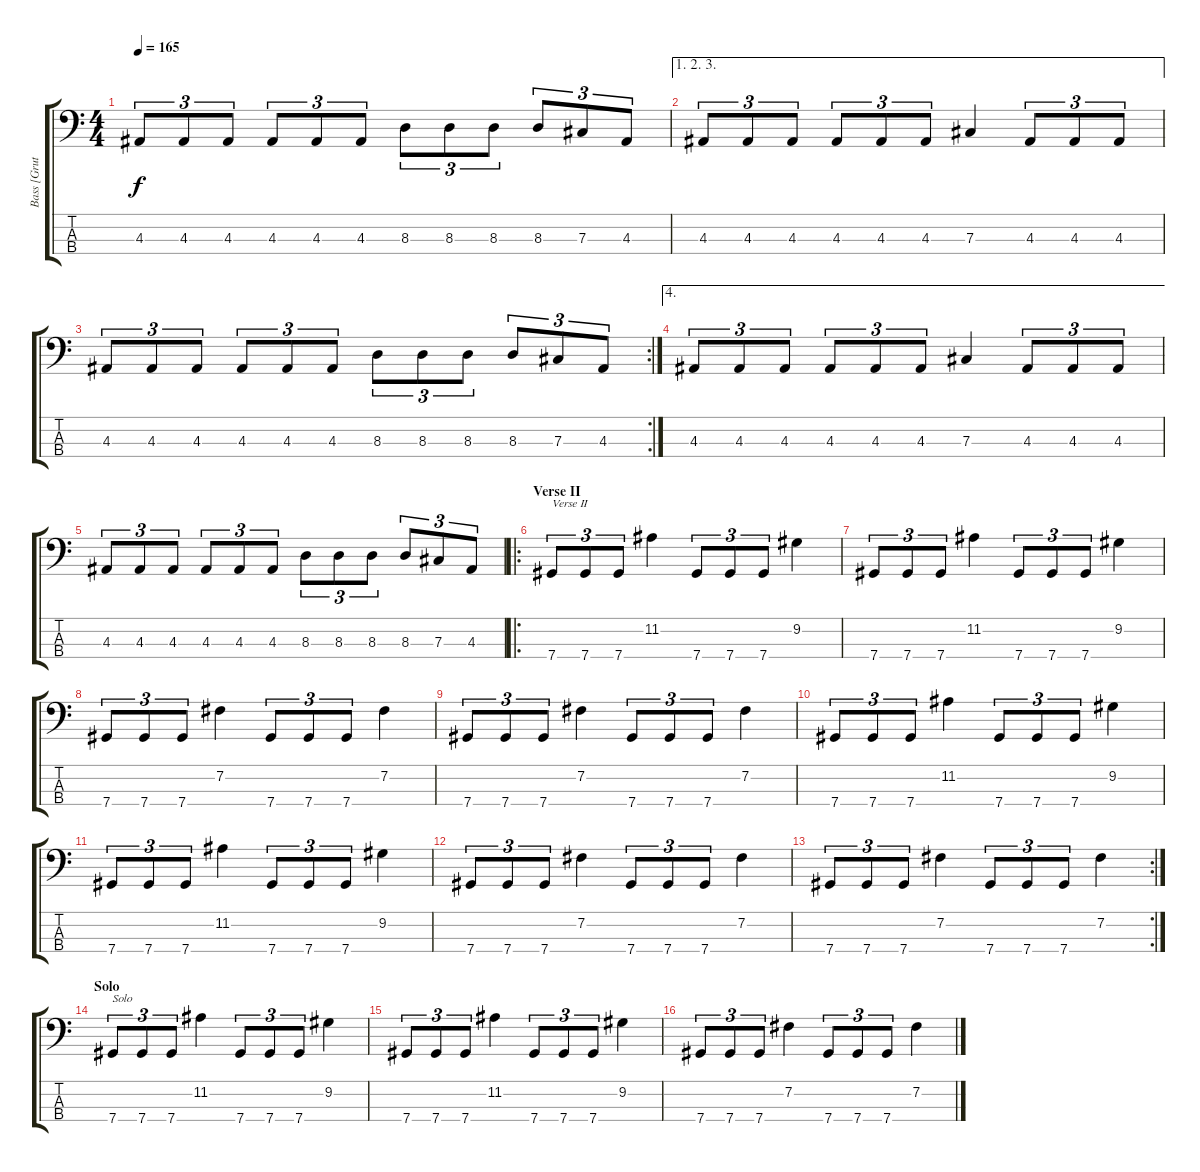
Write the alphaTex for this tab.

\track ("Bass [Grutle Kjellsson]" "Bass [Grut") {instrument electricbassfinger}
\staff {score tabs}
\tuning (E2 B1 Gb1 Db1) {hide}
\ts (4 4)
\tempo 165
\clef f4
\ks c
4.3.8{tu (3 2) dy f} 4.3.8{tu (3 2)} 4.3.8{tu (3 2)} 4.3.8{tu (3 2)} 4.3.8{tu (3 2)} 4.3.8{tu (3 2)} 8.3.8{tu (3 2)} 8.3.8{tu (3 2)} 8.3.8{tu (3 2)} 8.3.8{tu (3 2)} 7.3.8{tu (3 2)} 4.3.8{tu (3 2)} |
\ae (1 2 3)
4.3.8{tu (3 2)} 4.3.8{tu (3 2)} 4.3.8{tu (3 2)} 4.3.8{tu (3 2)} 4.3.8{tu (3 2)} 4.3.8{tu (3 2)} 7.3.4 4.3.8{tu (3 2)} 4.3.8{tu (3 2)} 4.3.8{tu (3 2)} |
\rc 2
4.3.8{tu (3 2)} 4.3.8{tu (3 2)} 4.3.8{tu (3 2)} 4.3.8{tu (3 2)} 4.3.8{tu (3 2)} 4.3.8{tu (3 2)} 8.3.8{tu (3 2)} 8.3.8{tu (3 2)} 8.3.8{tu (3 2)} 8.3.8{tu (3 2)} 7.3.8{tu (3 2)} 4.3.8{tu (3 2)} |
\ae 4
4.3.8{tu (3 2)} 4.3.8{tu (3 2)} 4.3.8{tu (3 2)} 4.3.8{tu (3 2)} 4.3.8{tu (3 2)} 4.3.8{tu (3 2)} 7.3.4 4.3.8{tu (3 2)} 4.3.8{tu (3 2)} 4.3.8{tu (3 2)} |
4.3.8{tu (3 2)} 4.3.8{tu (3 2)} 4.3.8{tu (3 2)} 4.3.8{tu (3 2)} 4.3.8{tu (3 2)} 4.3.8{tu (3 2)} 8.3.8{tu (3 2)} 8.3.8{tu (3 2)} 8.3.8{tu (3 2)} 8.3.8{tu (3 2)} 7.3.8{tu (3 2)} 4.3.8{tu (3 2)} |
\ro
\section ("" "Verse II")
7.4.8{tu (3 2) txt "Verse II"} 7.4.8{tu (3 2)} 7.4.8{tu (3 2)} 11.2.4 7.4.8{tu (3 2)} 7.4.8{tu (3 2)} 7.4.8{tu (3 2)} 9.2.4 |
7.4.8{tu (3 2)} 7.4.8{tu (3 2)} 7.4.8{tu (3 2)} 11.2.4 7.4.8{tu (3 2)} 7.4.8{tu (3 2)} 7.4.8{tu (3 2)} 9.2.4 |
7.4.8{tu (3 2)} 7.4.8{tu (3 2)} 7.4.8{tu (3 2)} 7.2.4 7.4.8{tu (3 2)} 7.4.8{tu (3 2)} 7.4.8{tu (3 2)} 7.2.4 |
7.4.8{tu (3 2)} 7.4.8{tu (3 2)} 7.4.8{tu (3 2)} 7.2.4 7.4.8{tu (3 2)} 7.4.8{tu (3 2)} 7.4.8{tu (3 2)} 7.2.4 |
7.4.8{tu (3 2)} 7.4.8{tu (3 2)} 7.4.8{tu (3 2)} 11.2.4 7.4.8{tu (3 2)} 7.4.8{tu (3 2)} 7.4.8{tu (3 2)} 9.2.4 |
7.4.8{tu (3 2)} 7.4.8{tu (3 2)} 7.4.8{tu (3 2)} 11.2.4 7.4.8{tu (3 2)} 7.4.8{tu (3 2)} 7.4.8{tu (3 2)} 9.2.4 |
7.4.8{tu (3 2)} 7.4.8{tu (3 2)} 7.4.8{tu (3 2)} 7.2.4 7.4.8{tu (3 2)} 7.4.8{tu (3 2)} 7.4.8{tu (3 2)} 7.2.4 |
\rc 2
7.4.8{tu (3 2)} 7.4.8{tu (3 2)} 7.4.8{tu (3 2)} 7.2.4 7.4.8{tu (3 2)} 7.4.8{tu (3 2)} 7.4.8{tu (3 2)} 7.2.4 |
\section ("" "Solo")
7.4.8{tu (3 2) txt "Solo"} 7.4.8{tu (3 2)} 7.4.8{tu (3 2)} 11.2.4 7.4.8{tu (3 2)} 7.4.8{tu (3 2)} 7.4.8{tu (3 2)} 9.2.4 |
7.4.8{tu (3 2)} 7.4.8{tu (3 2)} 7.4.8{tu (3 2)} 11.2.4 7.4.8{tu (3 2)} 7.4.8{tu (3 2)} 7.4.8{tu (3 2)} 9.2.4 |
7.4.8{tu (3 2)} 7.4.8{tu (3 2)} 7.4.8{tu (3 2)} 7.2.4 7.4.8{tu (3 2)} 7.4.8{tu (3 2)} 7.4.8{tu (3 2)} 7.2.4
